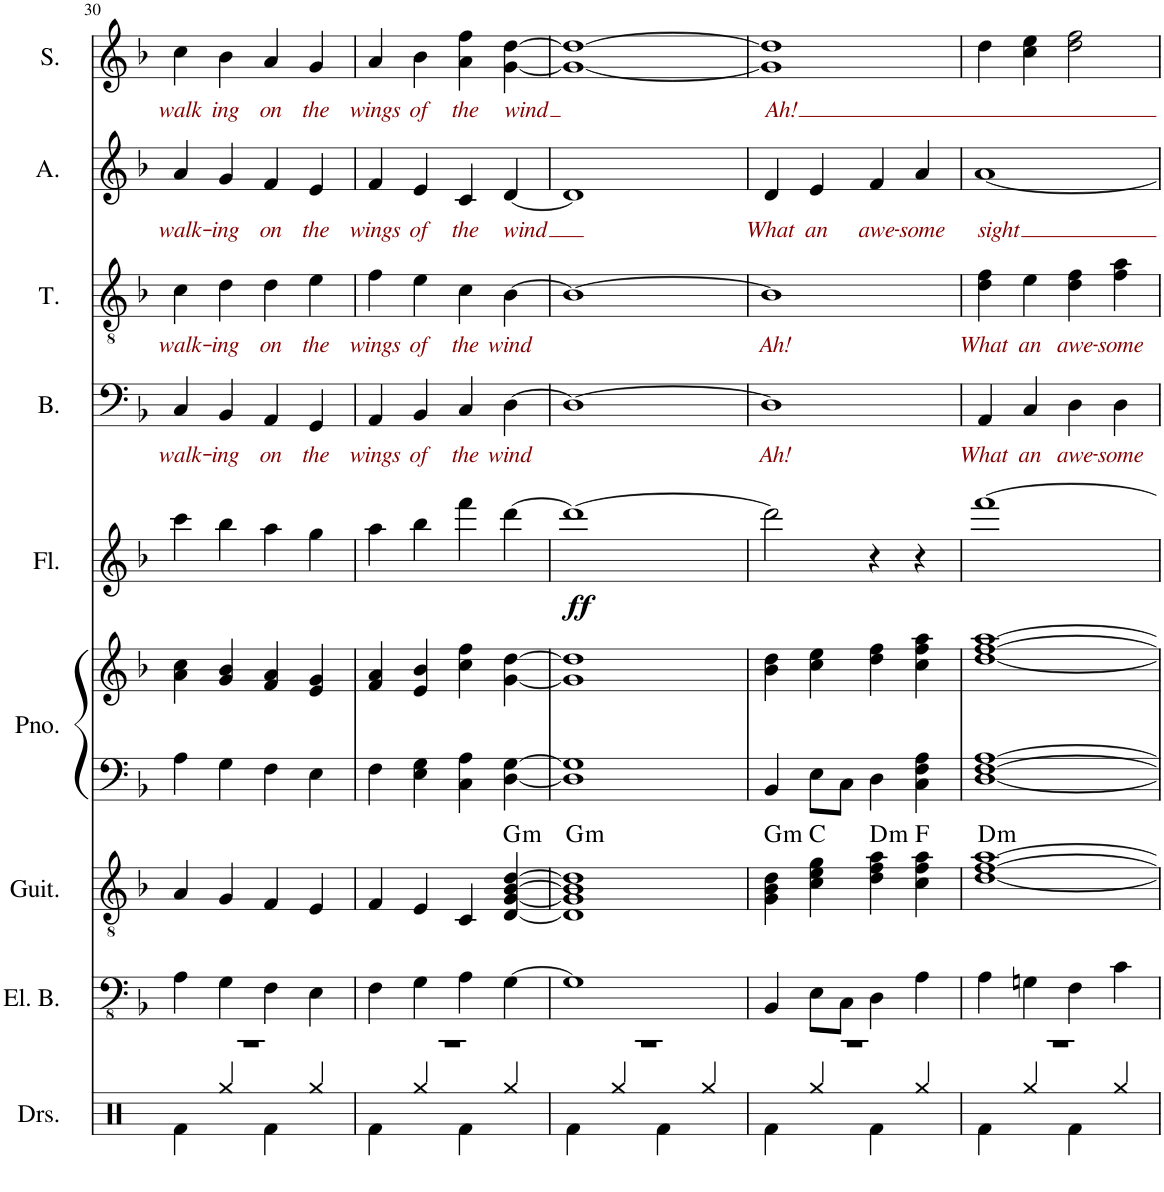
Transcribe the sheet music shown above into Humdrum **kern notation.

**kern	**kern	**harte	**kern	**kern	**kern	**dynam	**kern	**text	**kern	**text	**kern	**text	**kern	**text
*part8	*part7	*part7	*part6	*part6	*part5	*part5	*part4	*part4	*part3	*part3	*part2	*part2	*part1	*part1
*staff9	*staff8	*	*staff7	*staff6	*staff5	*staff5	*staff4	*staff4	*staff3	*staff3	*staff2	*staff2	*staff1	*staff1
*I"Electric Bass	*I"Acoustic Guitar	*	*I"Piano	*	*I"Flute	*	*I"Bass	*	*I"Tenor	*	*I"Alto	*	*I"Soprano	*
*I'El. B.	*I'Guit.	*	*I'Pno.	*	*I'Fl.	*	*I'B.	*	*I'T.	*	*I'A.	*	*I'S.	*
!!LO:PB:g=z
*clefFv4	*clefGv2	*	*clefF4	*clefG2	*clefG2	*	*clefF4	*	*clefGv2	*	*clefG2	*	*clefG2	*
*k[b-]	*k[b-]	*	*k[b-]	*k[b-]	*k[b-]	*	*k[b-]	*	*k[b-]	*	*k[b-]	*	*k[b-]	*
*M4/4	*M4/4	*	*M4/4	*M4/4	*M4/4	*	*M4/4	*	*M4/4	*	*M4/4	*	*M4/4	*
=30	=30	=30	=30	=30	=30	=30	=30	=30	=30	=30	=30	=30	=30	=30
!	!	!	!	!	!	!	!	!LO:LY:b:color=#850000	!	!LO:LY:b:color=#850000	!	!LO:LY:b:color=#850000	!	!LO:LY:b:color=#850000
4AA\	4A/	.	4A\	4a\ 4cc\	4ccc\	.	4C/	walk-	4c\	walk-	4a/	walk-	4cc\	walk
!	!	!	!	!	!	!	!	!LO:LY:b:color=#850000	!	!LO:LY:b:color=#850000	!	!LO:LY:b:color=#850000	!	!LO:LY:b:color=#850000
4GG\	4G/	.	4G\	4g/ 4b-/	4bb-\	.	4BB-/	-ing	4d\	-ing	4g/	-ing	4b-\	ing
!	!	!	!	!	!	!	!	!LO:LY:b:color=#850000	!	!LO:LY:b:color=#850000	!	!LO:LY:b:color=#850000	!	!LO:LY:b:color=#850000
4FF\	4F/	.	4F\	4f/ 4a/	4aa\	.	4AA/	on	4d\	on	4f/	on	4a/	on
!	!	!	!	!	!	!	!	!LO:LY:b:color=#850000	!	!LO:LY:b:color=#850000	!	!LO:LY:b:color=#850000	!	!LO:LY:b:color=#850000
4EE\	4E/	.	4E\	4e/ 4g/	4gg\	.	4GG/	the	4e\	the	4e/	the	4g/	the
=31	=31	=31	=31	=31	=31	=31	=31	=31	=31	=31	=31	=31	=31	=31
!	!	!	!	!	!	!	!	!LO:LY:b:color=#850000	!	!LO:LY:b:color=#850000	!	!LO:LY:b:color=#850000	!	!LO:LY:b:color=#850000
4FF\	4F/	.	4F\	4f/ 4a/	4aa\	.	4AA/	wings	4f\	wings	4f/	wings	4a/	wings
!	!	!	!	!	!	!	!	!LO:LY:b:color=#850000	!	!LO:LY:b:color=#850000	!	!LO:LY:b:color=#850000	!	!LO:LY:b:color=#850000
4GG\	4E/	.	4E\ 4G\	4e/ 4b-/	4bb-\	.	4BB-/	of	4e\	of	4e/	of	4b-\	of
!	!	!	!	!	!	!	!	!LO:LY:b:color=#850000	!	!LO:LY:b:color=#850000	!	!LO:LY:b:color=#850000	!	!LO:LY:b:color=#850000
4AA\	4C/	.	4C\ 4A\	4cc\ 4ff\	4fff\	.	4C/	the	4c\	the	4c/	the	4a\ 4ff\	the
!	!	!LO:H:kt=m	!	!	!	!	!	!LO:LY:b:color=#850000	!	!LO:LY:b:color=#850000	!	!LO:LY:b:color=#850000	!	!LO:LY:b:color=#850000
[4GG\	[4D/ [4G/ [4B-/ [4d/	G:min	[4D\ [4G\	[4g\ [4dd\	[4ddd\	.	[4D\	wind	[4B-\	wind	[4d/	wind	[4g\ [4dd\	wind
=32	=32	=32	=32	=32	=32	=32	=32	=32	=32	=32	=32	=32	=32	=32
!	!	!LO:H:kt=m	!	!	!	!LO:DY:b	!	!	!	!	!	!	!	!
1GG]	1D] 1G] 1B-] 1d]	G:min	1D] 1G]	1g] 1dd]	1ddd_	ff	1D_	.	1B-_	.	1d]	.	1g_ 1dd_	.
=33	=33	=33	=33	=33	=33	=33	=33	=33	=33	=33	=33	=33	=33	=33
!	!	!LO:H:kt=m	!	!	!	!	!	!LO:LY:b:color=#850000	!	!LO:LY:b:color=#850000	!	!LO:LY:b:color=#850000	!	!LO:LY:b:color=#850000
4BBB-/	4G\ 4B-\ 4d\	G:min	4BB-/	4b-\ 4dd\	2ddd\]	.	1D]	Ah!	1B-]	Ah!	4d/	What	1g] 1dd]	Ah!
!	!	!	!	!	!	!	!	!	!	!	!	!LO:LY:b:color=#850000	!	!
8EE\L	4c\ 4e\ 4g\	C:maj	8E\L	4cc\ 4ee\	.	.	.	.	.	.	4e/	an	.	.
8CC\J	.	.	8C\J	.	.	.	.	.	.	.	.	.	.	.
!	!	!LO:H:kt=m	!	!	!	!	!	!	!	!	!	!LO:LY:b:color=#850000	!	!
4DD\	4d\ 4f\ 4a\	D:min	4D\	4dd\ 4ff\	4r	.	.	.	.	.	4f/	awe-	.	.
!	!	!	!	!	!	!	!	!	!	!	!	!LO:LY:b:color=#850000	!	!
4AA\	4c\ 4f\ 4a\	F:maj	4C\ 4F\ 4A\	4cc\ 4ff\ 4aa\	4r	.	.	.	.	.	4a/	-some	.	.
=34	=34	=34	=34	=34	=34	=34	=34	=34	=34	=34	=34	=34	=34	=34
!	!	!LO:H:kt=m	!	!	!	!	!	!LO:LY:b:color=#850000	!	!LO:LY:b:color=#850000	!	!LO:LY:b:color=#850000	!	!
4AA\	[1d [1f [1a	D:min	[1D [1F [1A	[1dd [1ff [1aa	[1fff	.	4AA/	What	4d\ 4f\	What	[1a	sight	4dd\	.
!	!	!	!	!	!	!	!	!LO:LY:b:color=#850000	!	!LO:LY:b:color=#850000	!	!	!	!
4GGn\	.	.	.	.	.	.	4C/	an	4e\	an	.	.	4cc\ 4ee\	.
!	!	!	!	!	!	!	!	!LO:LY:b:color=#850000	!	!LO:LY:b:color=#850000	!	!	!	!
4FF\	.	.	.	.	.	.	4D\	awe-	4d\ 4f\	awe-	.	.	2dd\ 2ff\	.
!	!	!	!	!	!	!	!	!LO:LY:b:color=#850000	!	!LO:LY:b:color=#850000	!	!	!	!
4C\	.	.	.	.	.	.	4D\	-some	4f\ 4a\	-some	.	.	.	.
=	=	=	=	=	=	=	=	=	=	=	=	=	=	=
*-	*-	*-	*-	*-	*-	*-	*-	*-	*-	*-	*-	*-	*-	*-
